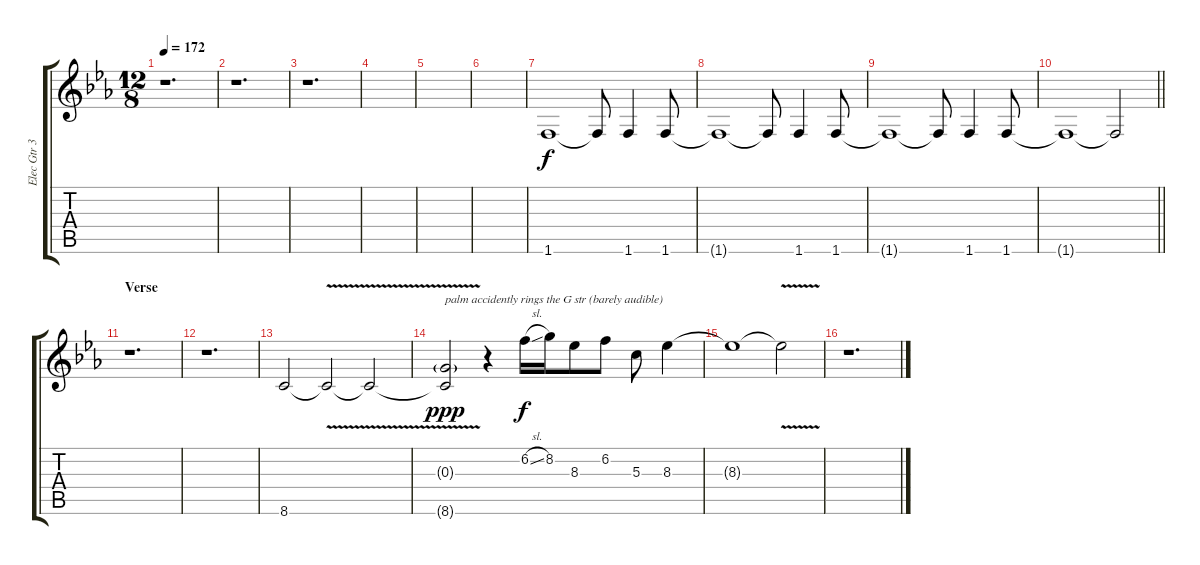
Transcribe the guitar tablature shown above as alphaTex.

\track ("Elec Gtr 3" "Elec Gtr 3") {instrument overdrivenguitar}
\staff {score tabs}
\tuning (E4 B3 G3 D3 A2 E2) {hide}
\ts (12 8)
\tempo 172
\clef g2
\ks cminor
r.1{d dy f} |
r.1{d} |
r.1{d} |
|
|
|
1.6.1 1.6{t}.8 1.6.4 1.6.8 |
1.6{t}.1 1.6{t}.8 1.6.4 1.6.8 |
1.6{t}.1 1.6{t}.8 1.6.4 1.6.8 |
\barLineRight lightlight
1.6{t}.1 1.6{t}.2 |
\section ("" "Verse")
r.1{d} |
r.1{d} |
8.6.2 8.6{v t}.2 8.6{v t}.2 |
(0.3{g} 8.6{v t}).2{txt "palm accidently rings the G str (barely audible)" dy ppp} r.4 6.2{sl}.16{dy f} 8.2.16 8.3.8 6.2.8 5.3.8 8.3.4 |
8.3{t}.1 8.3{v t}.2 |
r.1{d}
